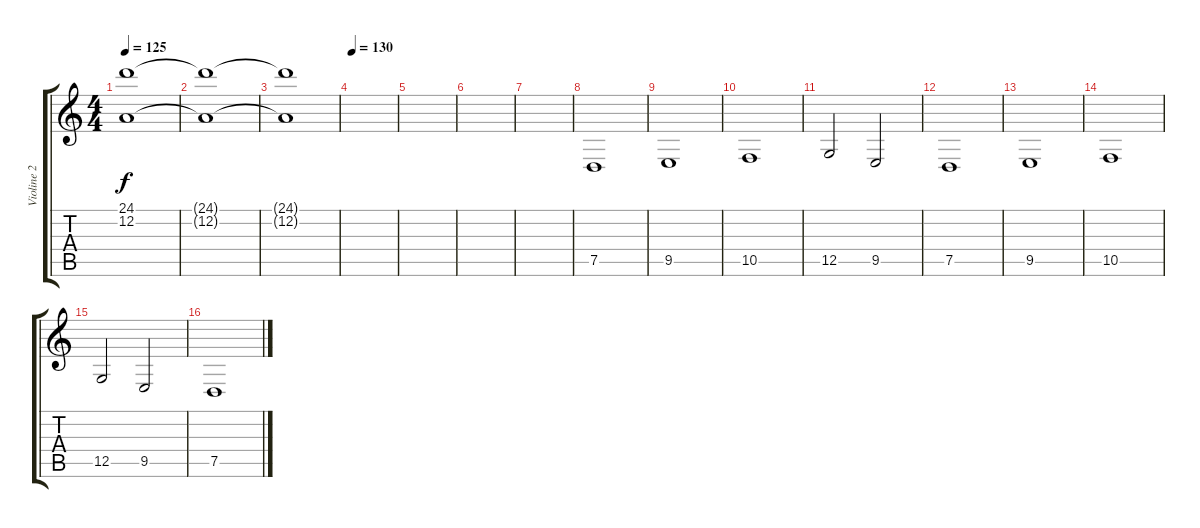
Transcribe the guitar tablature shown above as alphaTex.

\track ("Violine 2" "Violine 2") {instrument tremolostrings}
\staff {score tabs}
\tuning (D4 A3 F3 C3 G2 D2) {hide}
\ts (4 4)
\tempo 125
\clef g2
\ks c
(24.1{t} 12.2{t}).1{dy f} |
(24.1{t} 12.2{t}).1{volume 0} |
(24.1{t} 12.2{t}).1 |
\tempo 130
|
|
|
|
7.5.1 |
9.5.1 |
10.5.1 |
12.5.2 9.5.2 |
7.5.1 |
9.5.1 |
10.5.1 |
12.5.2 9.5.2 |
7.5.1
